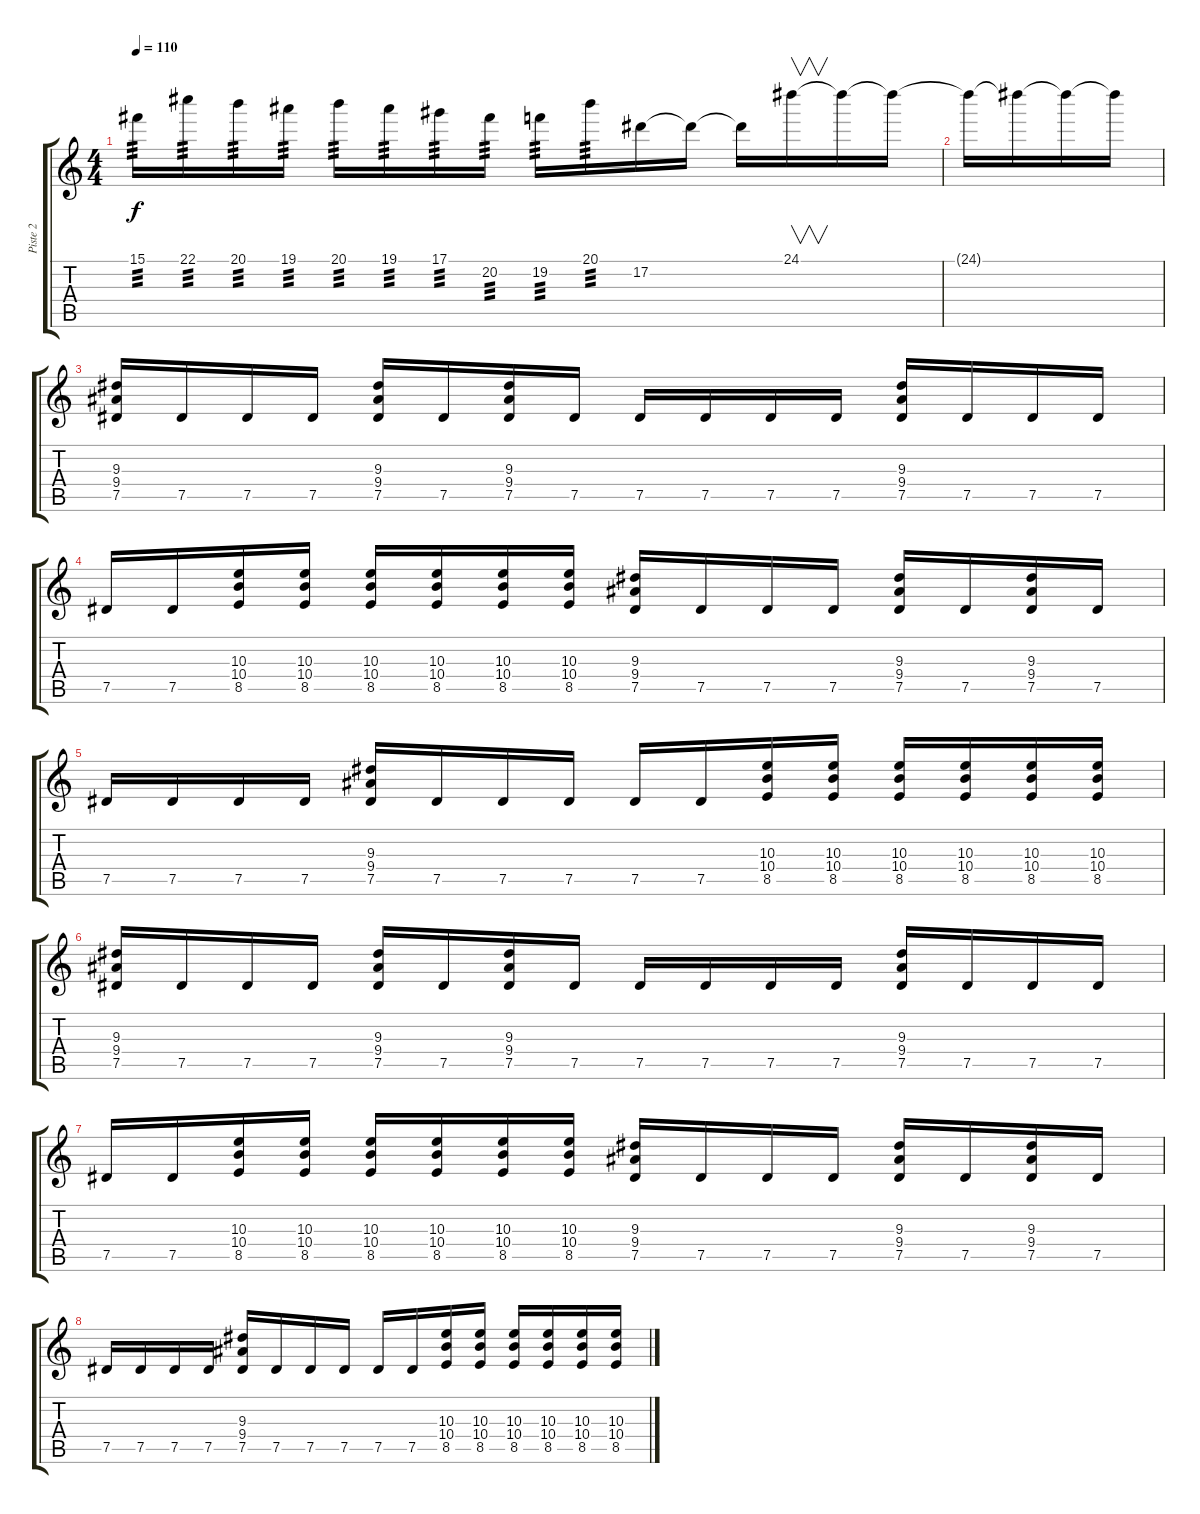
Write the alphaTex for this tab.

\track ("Piste 2" "Piste 2") {instrument distortionguitar}
\staff {score tabs}
\tuning (Eb4 Bb3 Gb3 Db3 Ab2 Eb2) {hide}
\ts (4 4)
\tempo 110
\clef g2
\ks c
15.1.16{tp 3 dy f} 22.1.16{tp 3} 20.1.16{tp 3} 19.1.16{tp 3} 20.1.16{tp 3} 19.1.16{tp 3} 17.1.16{tp 3} 20.2.16{tp 3} 19.2.16{tp 3} 20.1.16{tp 3} 17.2.16 17.2{t}.16 17.2{t}.16 24.1.16{v} 24.1{t}.16 24.1{t}.16 |
24.1{t}.16 24.1{t}.16 24.1{t}.16 24.1{t}.16 |
(9.3 9.4 7.5).16 7.5.16 7.5.16 7.5.16 (9.3 9.4 7.5).16 7.5.16 (9.3 9.4 7.5).16 7.5.16 7.5.16 7.5.16 7.5.16 7.5.16 (9.3 9.4 7.5).16 7.5.16 7.5.16 7.5.16 |
7.5.16 7.5.16 (10.3 10.4 8.5).16 (10.3 10.4 8.5).16 (10.3 10.4 8.5).16 (10.3 10.4 8.5).16 (10.3 10.4 8.5).16 (10.3 10.4 8.5).16 (9.3 9.4 7.5).16 7.5.16 7.5.16 7.5.16 (9.3 9.4 7.5).16 7.5.16 (9.3 9.4 7.5).16 7.5.16 |
7.5.16 7.5.16 7.5.16 7.5.16 (9.3 9.4 7.5).16 7.5.16 7.5.16 7.5.16 7.5.16 7.5.16 (10.3 10.4 8.5).16 (10.3 10.4 8.5).16 (10.3 10.4 8.5).16 (10.3 10.4 8.5).16 (10.3 10.4 8.5).16 (10.3 10.4 8.5).16 |
(9.3 9.4 7.5).16 7.5.16 7.5.16 7.5.16 (9.3 9.4 7.5).16 7.5.16 (9.3 9.4 7.5).16 7.5.16 7.5.16 7.5.16 7.5.16 7.5.16 (9.3 9.4 7.5).16 7.5.16 7.5.16 7.5.16 |
7.5.16 7.5.16 (10.3 10.4 8.5).16 (10.3 10.4 8.5).16 (10.3 10.4 8.5).16 (10.3 10.4 8.5).16 (10.3 10.4 8.5).16 (10.3 10.4 8.5).16 (9.3 9.4 7.5).16 7.5.16 7.5.16 7.5.16 (9.3 9.4 7.5).16 7.5.16 (9.3 9.4 7.5).16 7.5.16 |
7.5.16 7.5.16 7.5.16 7.5.16 (9.3 9.4 7.5).16 7.5.16 7.5.16 7.5.16 7.5.16 7.5.16 (10.3 10.4 8.5).16 (10.3 10.4 8.5).16 (10.3 10.4 8.5).16 (10.3 10.4 8.5).16 (10.3 10.4 8.5).16 (10.3 10.4 8.5).16
